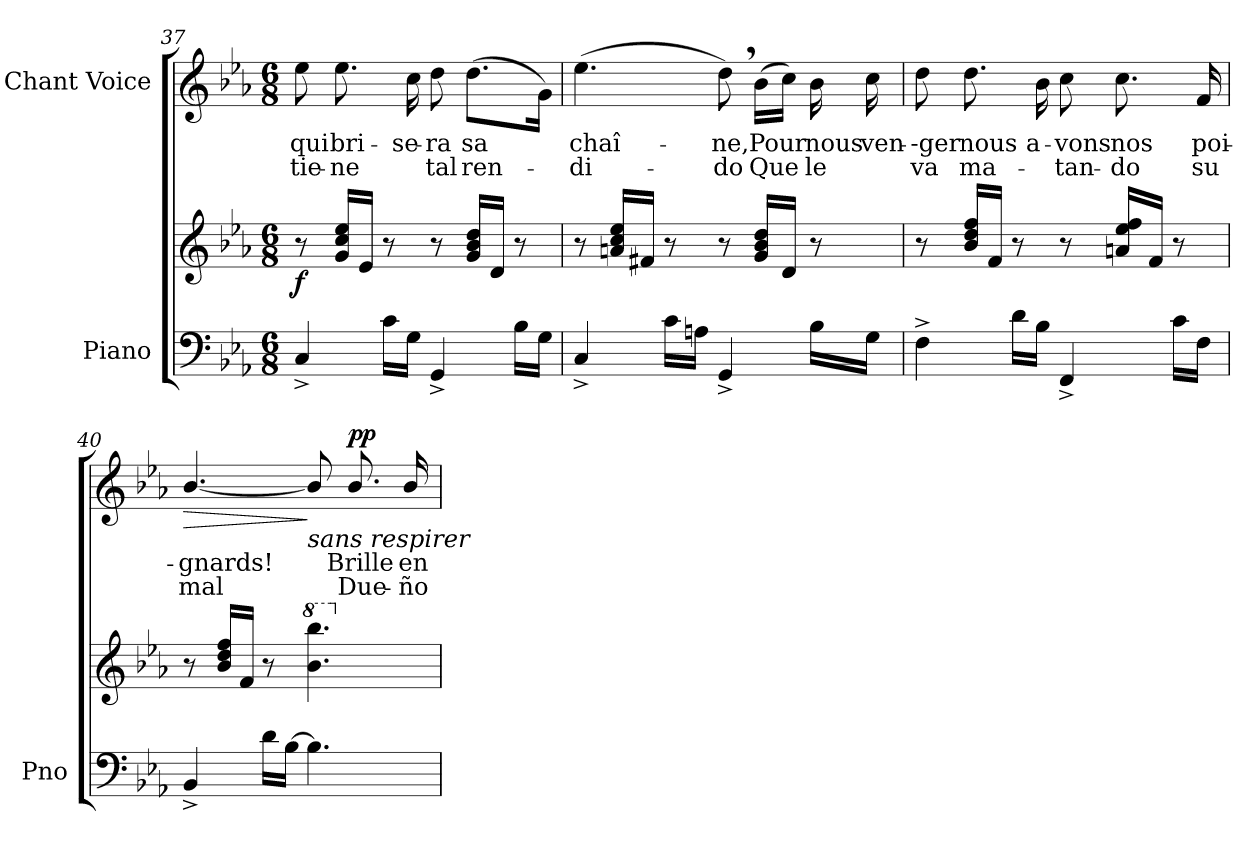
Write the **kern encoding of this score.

**kern	**kern	**dynam	**kern	**text	**text	**dynam
*part2	*part2	*part2	*part1	*part1	*part1	*part1
*staff3	*staff2	*staff2/3	*staff1	*staff1	*staff1	*staff1
*I"Piano	*	*	*I"Chant Voice	*	*	*
*I'Pno	*	*	*	*	*	*
!!LO:LB:g=z
*clefF4	*clefG2	*	*clefG2	*	*	*
*k[b-e-a-]	*k[b-e-a-]	*	*k[b-e-a-]	*	*	*
*M6/8	*M6/8	*	*M6/8	*	*	*
=37	=37	=37	=37	=37	=37	=37
!	!	!LO:DY:b	!	!LO:LY:b	!LO:LY:b	!
4C^/	8r	f	8ee-\	qui	tie-	.
!	!	!	!	!LO:LY:b	!LO:LY:b	!
.	16g/ 16cc/ 16ee-/LL	.	8.ee-\	bri-	-ne	.
.	16e-/JJ	.	.	.	.	.
16c\LL	8r	.	.	.	.	.
!	!	!	!	!LO:LY:b	!	!
16G\JJ	.	.	16cc\	-se-	.	.
!	!	!	!	!LO:LY:b	!LO:LY:b	!
4GG^/	8r	.	8dd\	-ra	tal	.
!	!	!	!	!LO:LY:b	!LO:LY:b	!
.	16g/ 16b-/ 16dd/LL	.	(8.dd\L	sa	ren-	.
.	16d/JJ	.	.	.	.	.
16B-\LL	8r	.	.	.	.	.
16G\JJ	.	.	16g\Jk)	.	.	.
=38	=38	=38	=38	=38	=38	=38
!	!	!	!	!LO:LY:b	!LO:LY:b	!
4C^/	8r	.	(4.ee-\	chaî-	-di-	.
.	16an/ 16cc/ 16ee-/LL	.	.	.	.	.
.	16f#X/JJ	.	.	.	.	.
16c\LL	8r	.	.	.	.	.
16An\JJ	.	.	.	.	.	.
!	!	!	!	!LO:LY:b	!LO:LY:b	!
4GG^/	8r	.	8dd,<\)	-ne,	do	.
!	!	!	!	!LO:LY:b	!LO:LY:b	!
.	16g/ 16b-/ 16dd/LL	.	(16b-\LL	Pour	Que	.
.	16d/JJ	.	16cc\JJ)	.	.	.
!	!	!	!	!LO:LY:b	!LO:LY:b	!
16B-\LL	8r	.	16b-\	nous	le	.
!	!	!	!	!LO:LY:b	!	!
16G\JJ	.	.	16cc\	ven-	.	.
!!LO:PB:g=z
=39	=39	=39	=39	=39	=39	=39
!	!	!	!	!LO:LY:b	!LO:LY:b	!
4F^\	8r	.	8dd\	--ger	va	.
!	!	!	!	!LO:LY:b	!LO:LY:b	!
.	16b-/ 16dd/ 16ff/LL	.	8.dd\	nous	ma-	.
.	16f/JJ	.	.	.	.	.
16d\LL	8r	.	.	.	.	.
!	!	!	!	!LO:LY:b	!	!
16B-\JJ	.	.	16b-\	a-	.	.
!	!	!	!	!LO:LY:b	!LO:LY:b	!
4FF^/	8r	.	8cc\	-vons	-tan-	.
!	!	!	!	!LO:LY:b	!LO:LY:b	!
.	16an/ 16ee-/ 16ff/LL	.	8.cc\	nos	-do	.
.	16f/JJ	.	.	.	.	.
16c\LL	8r	.	.	.	.	.
!	!	!	!	!LO:LY:b	!LO:LY:b	!
16F\JJ	.	.	16f/	poi-	su	.
=40	=40	=40	=40	=40	=40	=40
!	!	!	!	!LO:LY:b	!LO:LY:b	!LO:HP:b
4BB-^/	8r	.	[4.b-/	-gnards!	mal	>
.	16b-/ 16dd/ 16ff/LL	.	.	.	.	.
.	16f/JJ	.	.	.	.	.
16d\LL	8r	.	.	.	.	.
[16B-\JJ	.	.	.	.	.	.
*	*8va	*	*	*	*	*
!	!	!	!LO:TX:b:i:t=sans respirer	!	!	!
4.B-\]	4.bb-\ 4.bbb-\	.	8b-/]	.	.	]
!	!	!	!	!LO:LY:b	!LO:LY:b	!LO:DY:a
.	.	.	8.b-/	Brille	Due-	pp
!	!	!	!	!LO:LY:b	!LO:LY:b	!
.	.	.	16b-/	en-	-ño	.
*	*X8va	*	*	*	*	*
=	=	=	=	=	=	=
*-	*-	*-	*-	*-	*-	*-
